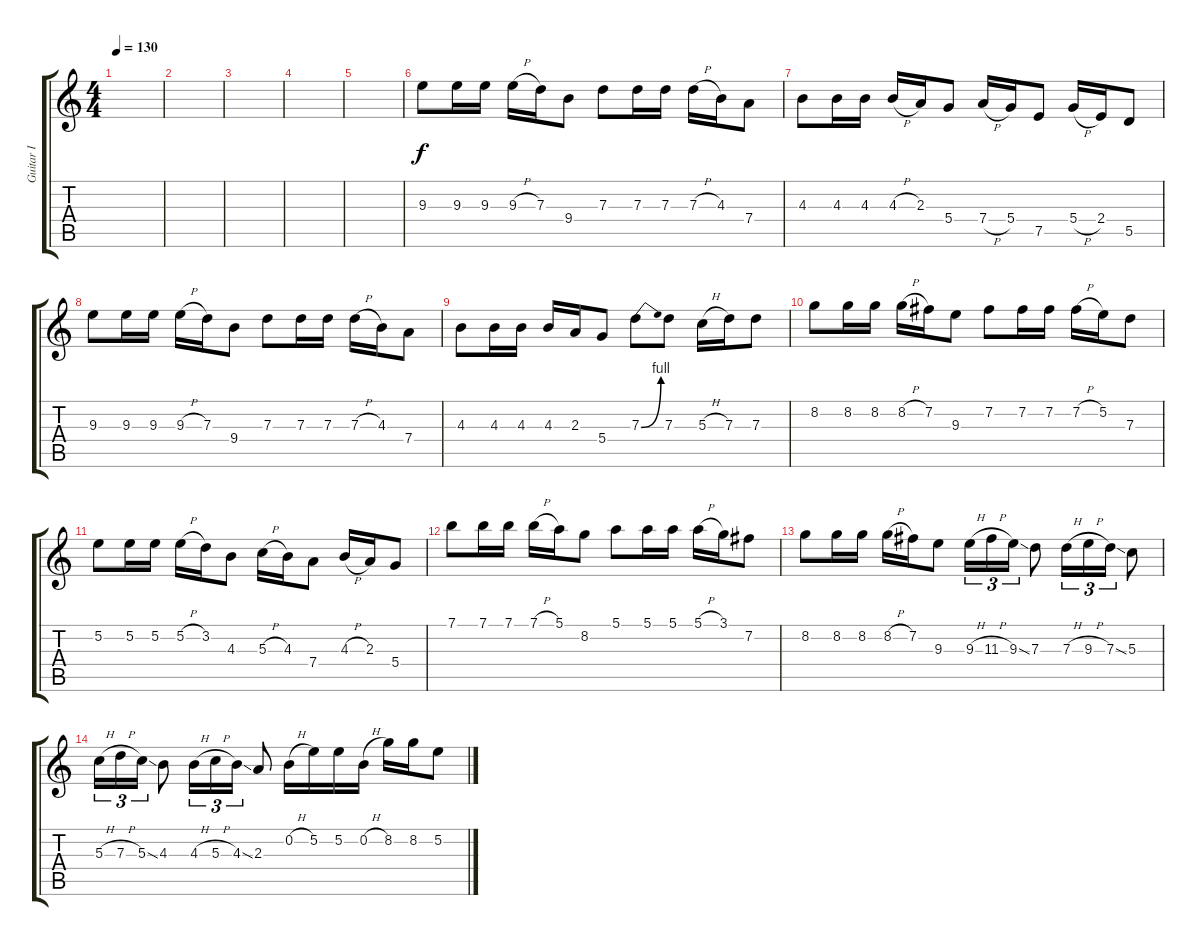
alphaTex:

\track ("Guitar I" "Guitar I") {instrument distortionguitar}
\staff {score tabs}
\tuning (E4 B3 G3 D3 A2 E2) {hide}
\ts (4 4)
\tempo 130
\clef g2
\ks c
|
|
|
|
|
9.3.8 9.3.16 9.3.16 9.3{h}.16 7.3.16 9.4.8 7.3.8 7.3.16 7.3.16 7.3{h}.16 4.3.16 7.4.8 |
4.3.8 4.3.16 4.3.16 4.3{h}.16 2.3.16 5.4.8 7.4{h}.16 5.4.16 7.5.8 5.4{h}.16 2.4.16 5.5.8 |
9.3.8 9.3.16 9.3.16 9.3{h}.16 7.3.16 9.4.8 7.3.8 7.3.16 7.3.16 7.3{h}.16 4.3.16 7.4.8 |
4.3.8 4.3.16 4.3.16 4.3.16 2.3.16 5.4.8 7.3{be (bend 0 0 60 4)}.8 7.3.8 5.3{h}.16 7.3.16 7.3.8 |
8.2.8 8.2.16 8.2.16 8.2{h}.16 7.2.16 9.3.8 7.2.8 7.2.16 7.2.16 7.2{h}.16 5.2.16 7.3.8 |
5.2.8 5.2.16 5.2.16 5.2{h}.16 3.2.16 4.3.8 5.3{h}.16 4.3.16 7.4.8 4.3{h}.16 2.3.16 5.4.8 |
7.1.8 7.1.16 7.1.16 7.1{h}.16 5.1.16 8.2.8 5.1.8 5.1.16 5.1.16 5.1{h}.16 3.1.16 7.2.8 |
8.2.8 8.2.16 8.2.16 8.2{h}.16 7.2.16 9.3.8 9.3{h}.16{tu (3 2)} 11.3{h}.16{tu (3 2)} 9.3{ss}.16{tu (3 2)} 7.3.8 7.3{h}.16{tu (3 2)} 9.3{h}.16{tu (3 2)} 7.3{ss}.16{tu (3 2)} 5.3.8 |
5.3{h}.16{tu (3 2)} 7.3{h}.16{tu (3 2)} 5.3{ss}.16{tu (3 2)} 4.3.8 4.3{h}.16{tu (3 2)} 5.3{h}.16{tu (3 2)} 4.3{ss}.16{tu (3 2)} 2.3.8 0.2{h}.16 5.2.16 5.2.16 0.2{h}.16 8.2.16 8.2.16 5.2.8
